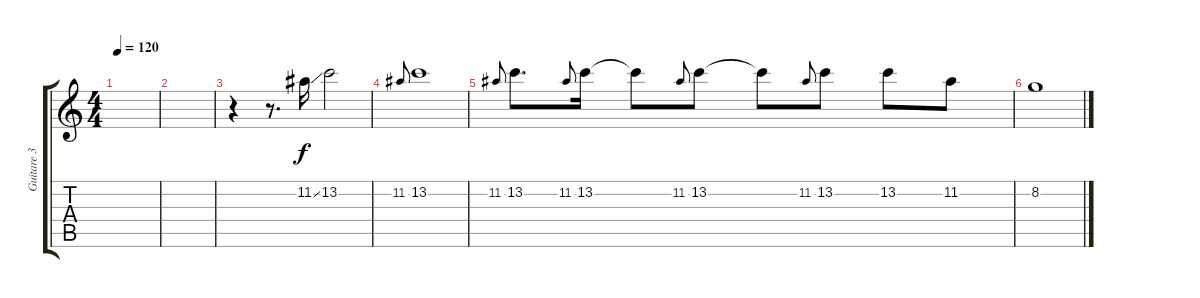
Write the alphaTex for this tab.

\track ("Guitare 3" "Guitare 3") {instrument overdrivenguitar}
\staff {score tabs}
\tuning (E4 B3 G3 D3 A2 E2) {hide}
\ts (4 4)
\tempo 120
\clef g2
\ks c
|
|
r.4 r.8{d} 11.2{ss}.16 13.2.2 |
11.2.8{gr onbeat} 13.2.1 |
11.2.8{gr onbeat} 13.2.8{d} 11.2.8{gr onbeat} 13.2.16 13.2{t}.8 11.2.8{gr onbeat} 13.2.8 13.2{t}.8 11.2.8{gr onbeat} 13.2.8 13.2.8 11.2.8 |
8.2.1
